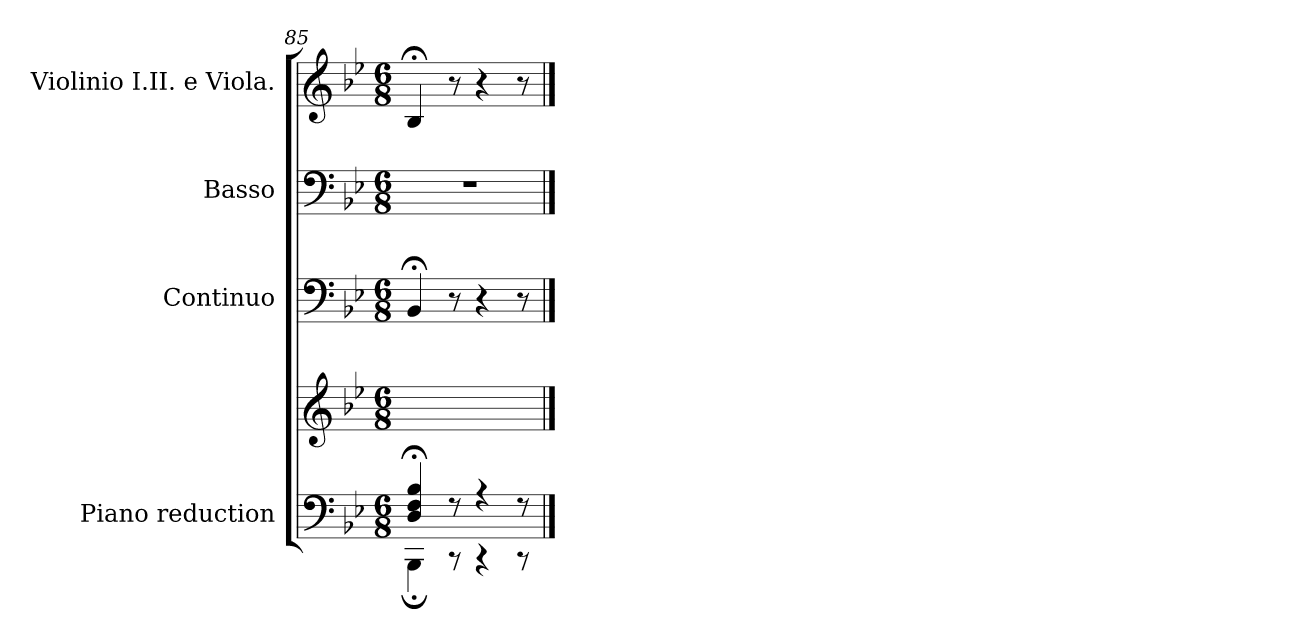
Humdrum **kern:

**kern	**kern	**kern	**kern	**kern
*part4	*part4	*part3	*part2	*part1
*staff5	*staff4	*staff3	*staff2	*staff1
*I"Piano reduction	*	*I"Continuo	*I"Basso	*I"Violinio I.II. e Viola.
*I'Pno	*	*	*	*
*clefF4	*clefG2	*clefF4	*clefF4	*clefG2
*k[b-e-]	*k[b-e-]	*k[b-e-]	*k[b-e-]	*k[b-e-]
*M6/8	*M6/8	*M6/8	*M6/8	*M6/8
=85	=85	=85	=85	=85
*^	*	*	*	*
4D/;< 4F/;< 4B-/;<	4BBB-;\	2.ryy	4BB-;</	2.r	4B-;</
8r	8r	.	8r	.	8r
4r	4r	.	4r	.	4r
8r	8r	.	8r	.	8r
*v	*v	*	*	*	*
==	==	==	==	==
*-	*-	*-	*-	*-
